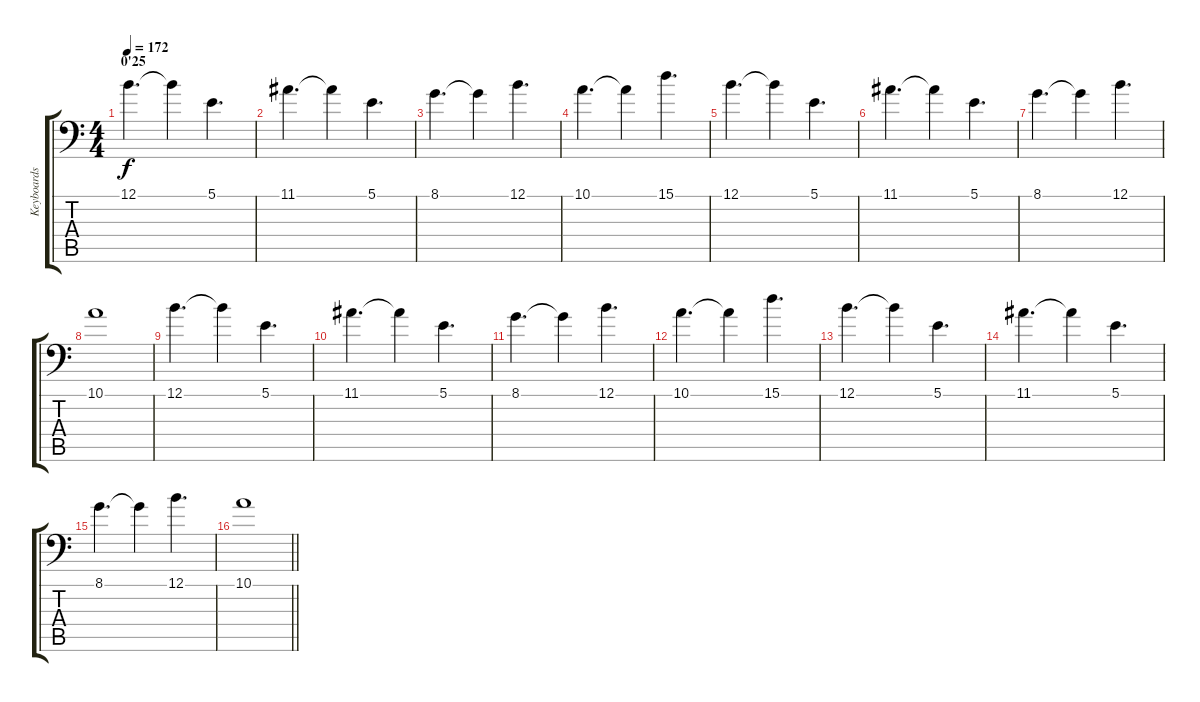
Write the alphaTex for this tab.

\track ("Keyboards" "Keyboards") {instrument synthstrings2}
\staff {score tabs}
\tuning (B3 Gb3 D3 A2 E2 A1) {hide}
\ts (4 4)
\section ("" "0'25")
\tempo 172
\clef f4
\ks c
12.1.4{d dy f} 12.1{t}.4 5.1.4{d} |
11.1.4{d} 11.1{t}.4 5.1.4{d} |
8.1.4{d} 8.1{t}.4 12.1.4{d} |
10.1.4{d} 10.1{t}.4 15.1.4{d} |
12.1.4{d} 12.1{t}.4 5.1.4{d} |
11.1.4{d} 11.1{t}.4 5.1.4{d} |
8.1.4{d} 8.1{t}.4 12.1.4{d} |
10.1.1 |
12.1.4{d} 12.1{t}.4 5.1.4{d} |
11.1.4{d} 11.1{t}.4 5.1.4{d} |
8.1.4{d} 8.1{t}.4 12.1.4{d} |
10.1.4{d} 10.1{t}.4 15.1.4{d} |
12.1.4{d} 12.1{t}.4 5.1.4{d} |
11.1.4{d} 11.1{t}.4 5.1.4{d} |
8.1.4{d} 8.1{t}.4 12.1.4{d} |
\barLineRight lightlight
10.1.1
